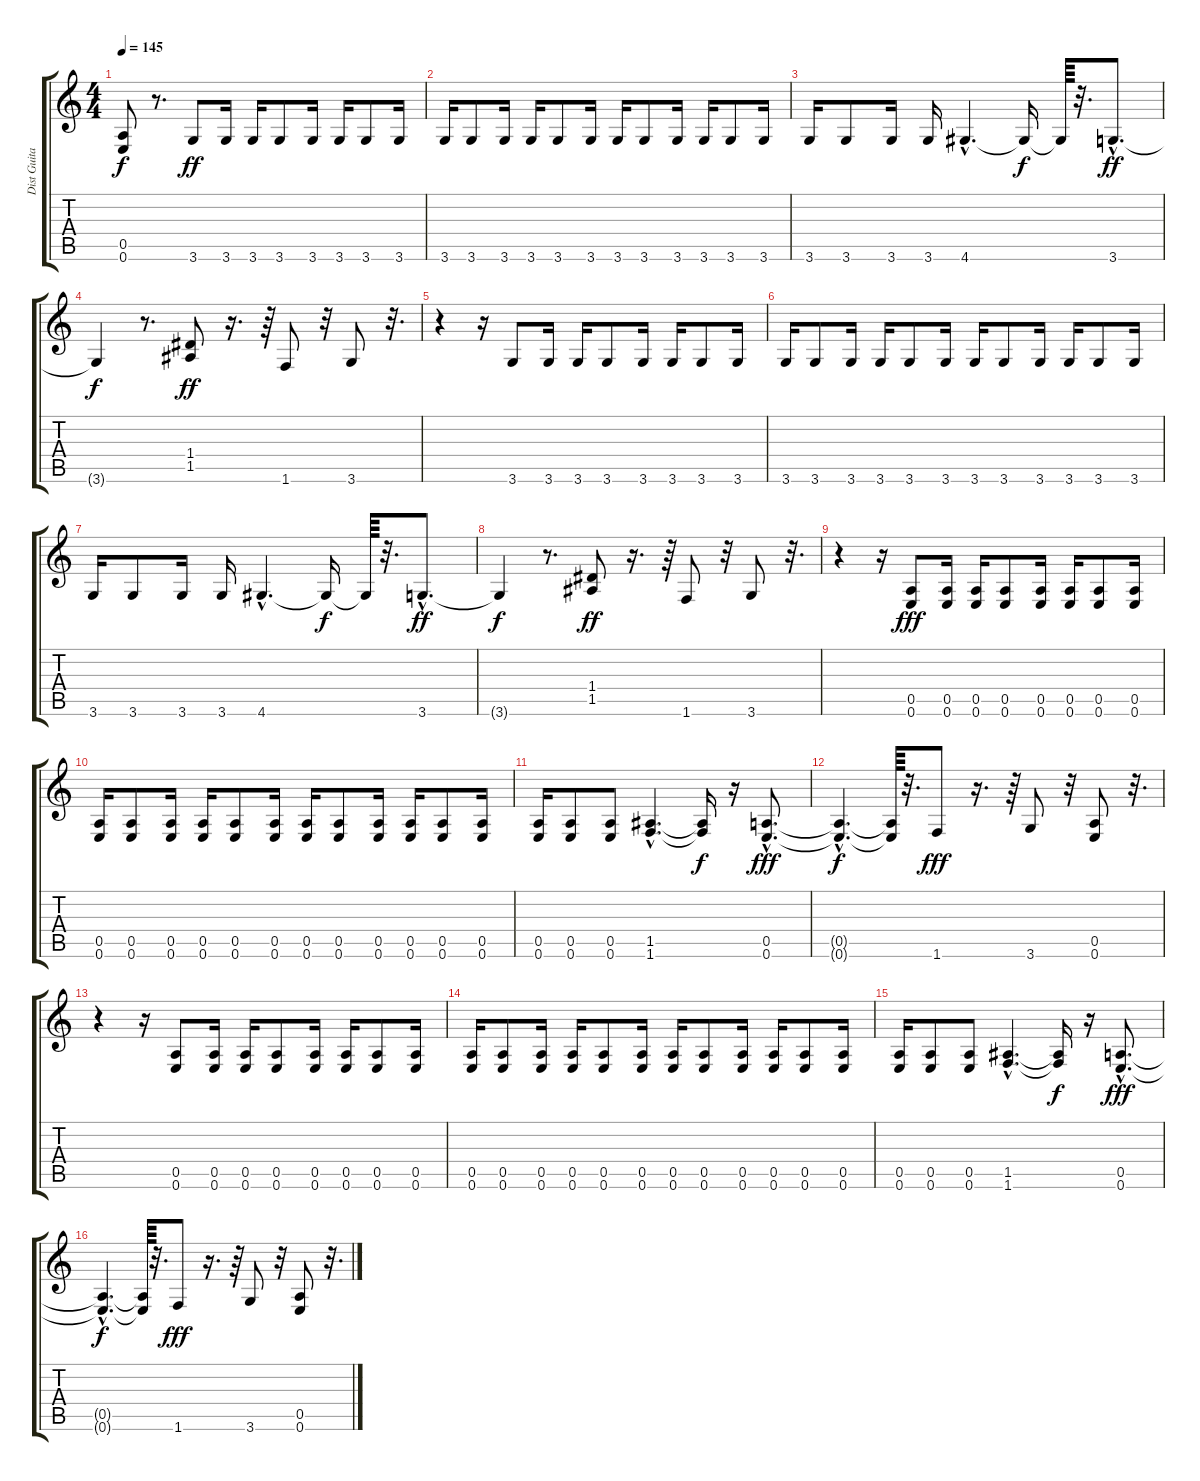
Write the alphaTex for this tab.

\track ("Dist Guitar" "Dist Guita") {instrument distortionguitar}
\staff {score tabs}
\tuning (E4 B3 G3 D3 A2 E2) {hide}
\ts (4 4)
\tempo 145
\clef g2
\ks c
(0.5{t} 0.6{t}).8{dy f} r.8{d} 3.6.8{dy ff} 3.6.16 3.6.16 3.6.8 3.6.16 3.6.16 3.6.8 3.6.16 |
3.6.16 3.6.8 3.6.16 3.6.16 3.6.8 3.6.16 3.6.16 3.6.8 3.6.16 3.6.16 3.6.8 3.6.16 |
3.6.16 3.6.8 3.6.16 3.6.16 4.6{hac}.4{d} 4.6{t}.16{dy f} 4.6{t}.64 r.32{d} 3.6{hac}.8{d dy ff} |
3.6{t}.4{dy f} r.8{d} (1.4 1.5).8{dy ff} r.16{d} r.64 1.6.8 r.32 3.6.8 r.32{d} |
r.4 r.16 3.6.8 3.6.16 3.6.16 3.6.8 3.6.16 3.6.16 3.6.8 3.6.16 |
3.6.16 3.6.8 3.6.16 3.6.16 3.6.8 3.6.16 3.6.16 3.6.8 3.6.16 3.6.16 3.6.8 3.6.16 |
3.6.16 3.6.8 3.6.16 3.6.16 4.6{hac}.4{d} 4.6{t}.16{dy f} 4.6{t}.64 r.32{d} 3.6{hac}.8{d dy ff} |
3.6{t}.4{dy f} r.8{d} (1.4 1.5).8{dy ff} r.16{d} r.64 1.6.8 r.32 3.6.8 r.32{d} |
r.4 r.16 (0.5 0.6).8{dy fff} (0.5 0.6).16 (0.5 0.6).16 (0.5 0.6).8 (0.5 0.6).16 (0.5 0.6).16 (0.5 0.6).8 (0.5 0.6).16 |
(0.5 0.6).16 (0.5 0.6).8 (0.5 0.6).16 (0.5 0.6).16 (0.5 0.6).8 (0.5 0.6).16 (0.5 0.6).16 (0.5 0.6).8 (0.5 0.6).16 (0.5 0.6).16 (0.5 0.6).8 (0.5 0.6).16 |
(0.5 0.6).16 (0.5 0.6).8 (0.5 0.6).8 (1.5{hac} 1.6{hac}).4{d} (1.5{t} 1.6{t}).16{dy f} r.16 (0.5{hac} 0.6{hac}).8{d dy fff} |
(0.5{hac t} 0.6{hac t}).4{d dy f} (0.5{t} 0.6{t}).64 r.32{d} 1.6.8{dy fff} r.16{d} r.64 3.6.8 r.32 (0.5 0.6).8 r.32{d} |
r.4 r.16 (0.5 0.6).8 (0.5 0.6).16 (0.5 0.6).16 (0.5 0.6).8 (0.5 0.6).16 (0.5 0.6).16 (0.5 0.6).8 (0.5 0.6).16 |
(0.5 0.6).16 (0.5 0.6).8 (0.5 0.6).16 (0.5 0.6).16 (0.5 0.6).8 (0.5 0.6).16 (0.5 0.6).16 (0.5 0.6).8 (0.5 0.6).16 (0.5 0.6).16 (0.5 0.6).8 (0.5 0.6).16 |
(0.5 0.6).16 (0.5 0.6).8 (0.5 0.6).8 (1.5{hac} 1.6{hac}).4{d} (1.5{t} 1.6{t}).16{dy f} r.16 (0.5{hac} 0.6{hac}).8{d dy fff} |
(0.5{hac t} 0.6{hac t}).4{d dy f} (0.5{t} 0.6{t}).64 r.32{d} 1.6.8{dy fff} r.16{d} r.64 3.6.8 r.32 (0.5 0.6).8 r.32{d}
